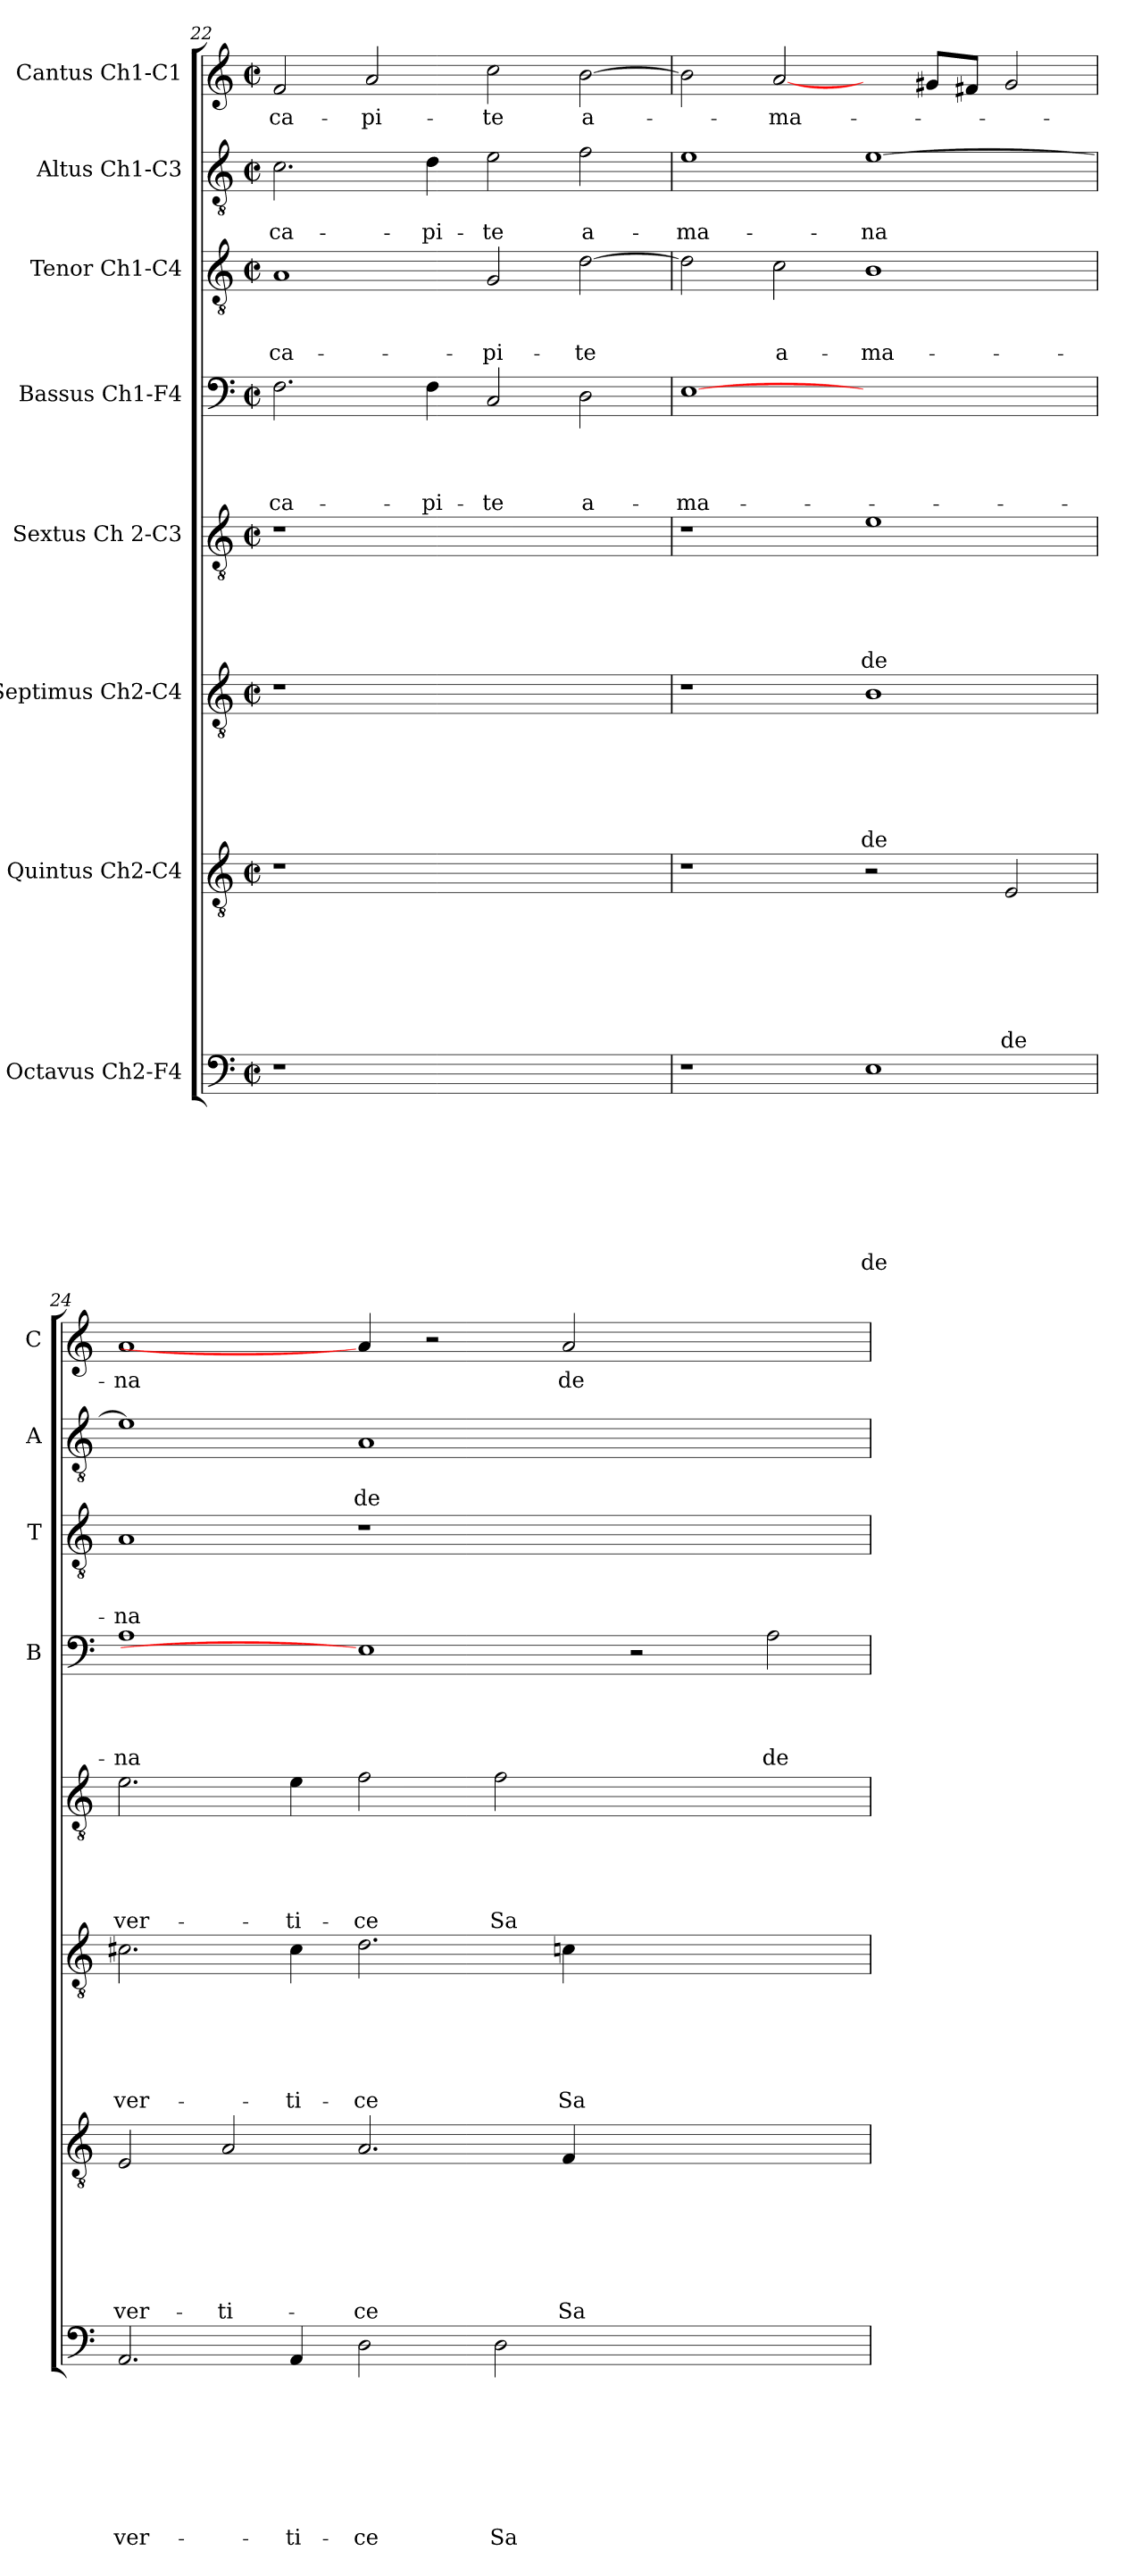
**kern	**text	**text	**text	**text	**text	**text	**text	**text	**kern	**text	**text	**text	**text	**text	**text	**text	**kern	**text	**text	**text	**text	**text	**text	**kern	**text	**text	**text	**text	**text	**kern	**text	**text	**text	**text	**kern	**text	**text	**text	**kern	**text	**text	**kern	**text
*part8	*part8	*part8	*part8	*part8	*part8	*part8	*part8	*part8	*part7	*part7	*part7	*part7	*part7	*part7	*part7	*part7	*part6	*part6	*part6	*part6	*part6	*part6	*part6	*part5	*part5	*part5	*part5	*part5	*part5	*part4	*part4	*part4	*part4	*part4	*part3	*part3	*part3	*part3	*part2	*part2	*part2	*part1	*part1
*staff8	*staff8	*staff8	*staff8	*staff8	*staff8	*staff8	*staff8	*staff8	*staff7	*staff7	*staff7	*staff7	*staff7	*staff7	*staff7	*staff7	*staff6	*staff6	*staff6	*staff6	*staff6	*staff6	*staff6	*staff5	*staff5	*staff5	*staff5	*staff5	*staff5	*staff4	*staff4	*staff4	*staff4	*staff4	*staff3	*staff3	*staff3	*staff3	*staff2	*staff2	*staff2	*staff1	*staff1
*I"Octavus Ch2-F4	*	*	*	*	*	*	*	*	*I"Quintus Ch2-C4	*	*	*	*	*	*	*	*I"Septimus Ch2-C4	*	*	*	*	*	*	*I"Sextus Ch 2-C3	*	*	*	*	*	*I"Bassus Ch1-F4	*	*	*	*	*I"Tenor Ch1-C4	*	*	*	*I"Altus Ch1-C3	*	*	*I"Cantus Ch1-C1	*
*	*	*	*	*	*	*	*	*	*	*	*	*	*	*	*	*	*	*	*	*	*	*	*	*	*	*	*	*	*	*I'B	*	*	*	*	*I'T	*	*	*	*I'A	*	*	*I'C	*
*clefF4	*	*	*	*	*	*	*	*	*clefGv2	*	*	*	*	*	*	*	*clefGv2	*	*	*	*	*	*	*clefGv2	*	*	*	*	*	*clefF4	*	*	*	*	*clefGv2	*	*	*	*clefGv2	*	*	*clefG2	*
*k[]	*	*	*	*	*	*	*	*	*k[]	*	*	*	*	*	*	*	*k[]	*	*	*	*	*	*	*k[]	*	*	*	*	*	*k[]	*	*	*	*	*k[]	*	*	*	*k[]	*	*	*k[]	*
*C:	*	*	*	*	*	*	*	*	*C:	*	*	*	*	*	*	*	*C:	*	*	*	*	*	*	*C:	*	*	*	*	*	*C:	*	*	*	*	*C:	*	*	*	*C:	*	*	*C:	*
*M2/2	*	*	*	*	*	*	*	*	*M2/2	*	*	*	*	*	*	*	*M2/2	*	*	*	*	*	*	*M2/2	*	*	*	*	*	*M2/2	*	*	*	*	*M2/2	*	*	*	*M2/2	*	*	*M2/2	*
*met(c|)	*	*	*	*	*	*	*	*	*met(c|)	*	*	*	*	*	*	*	*met(c|)	*	*	*	*	*	*	*met(c|)	*	*	*	*	*	*met(c|)	*	*	*	*	*met(c|)	*	*	*	*met(c|)	*	*	*met(c|)	*
=22	=22	=22	=22	=22	=22	=22	=22	=22	=22	=22	=22	=22	=22	=22	=22	=22	=22	=22	=22	=22	=22	=22	=22	=22	=22	=22	=22	=22	=22	=22	=22	=22	=22	=22	=22	=22	=22	=22	=22	=22	=22	=22	=22
!	!	!	!	!	!	!	!	!	!	!	!	!	!	!	!	!	!	!	!	!	!	!	!	!	!	!	!	!	!	!	!	!	!	!LO:LY:b	!	!	!	!LO:LY:b	!	!	!LO:LY:b	!	!LO:LY:b
1r	.	.	.	.	.	.	.	.	1r	.	.	.	.	.	.	.	1r	.	.	.	.	.	.	1r	.	.	.	.	.	2.F\	.	.	.	ca-	1A	.	.	ca-	2.c\	.	ca-	2f/	ca-
!	!	!	!	!	!	!	!	!	!	!	!	!	!	!	!	!	!	!	!	!	!	!	!	!	!	!	!	!	!	!	!	!	!	!	!	!	!	!	!	!	!	!	!LO:LY:b
.	.	.	.	.	.	.	.	.	.	.	.	.	.	.	.	.	.	.	.	.	.	.	.	.	.	.	.	.	.	.	.	.	.	.	.	.	.	.	.	.	.	2a/	-pi-
!	!	!	!	!	!	!	!	!	!	!	!	!	!	!	!	!	!	!	!	!	!	!	!	!	!	!	!	!	!	!	!	!	!	!LO:LY:b	!	!	!	!	!	!	!LO:LY:b	!	!
.	.	.	.	.	.	.	.	.	.	.	.	.	.	.	.	.	.	.	.	.	.	.	.	.	.	.	.	.	.	4F\	.	.	.	-pi-	.	.	.	.	4d\	.	-pi-	.	.
!	!	!	!	!	!	!	!	!	!	!	!	!	!	!	!	!	!	!	!	!	!	!	!	!	!	!	!	!	!	!	!	!	!	!LO:LY:b	!	!	!	!LO:LY:b	!	!	!LO:LY:b	!	!LO:LY:b
1ryy	.	.	.	.	.	.	.	.	1ryy	.	.	.	.	.	.	.	1ryy	.	.	.	.	.	.	1ryy	.	.	.	.	.	2C/	.	.	.	-te	2G/	.	.	-pi-	2e\	.	-te	2cc\	-te
!	!	!	!	!	!	!	!	!	!	!	!	!	!	!	!	!	!	!	!	!	!	!	!	!	!	!	!	!	!	!	!	!	!	!LO:LY:b	!	!	!	!LO:LY:b	!	!	!LO:LY:b	!	!LO:LY:b
.	.	.	.	.	.	.	.	.	.	.	.	.	.	.	.	.	.	.	.	.	.	.	.	.	.	.	.	.	.	2D\	.	.	.	a-	[2d\	.	.	-te	2f\	.	a-	[2b\	a-
=23	=23	=23	=23	=23	=23	=23	=23	=23	=23	=23	=23	=23	=23	=23	=23	=23	=23	=23	=23	=23	=23	=23	=23	=23	=23	=23	=23	=23	=23	=23	=23	=23	=23	=23	=23	=23	=23	=23	=23	=23	=23	=23	=23
!	!	!	!	!	!	!	!	!	!	!	!	!	!	!	!	!	!	!	!	!	!	!	!	!	!	!	!	!	!	!	!	!	!	!LO:LY:b	!	!	!	!	!	!	!LO:LY:b	!	!
1r	.	.	.	.	.	.	.	.	1r	.	.	.	.	.	.	.	1r	.	.	.	.	.	.	1r	.	.	.	.	.	[1E	.	.	.	-ma-	2d\]	.	.	.	1e	.	-ma-	2b\]	.
!	!	!	!	!	!	!	!	!	!	!	!	!	!	!	!	!	!	!	!	!	!	!	!	!	!	!	!	!	!	!	!	!	!	!	!	!	!	!LO:LY:b	!	!	!	!	!LO:LY:b
.	.	.	.	.	.	.	.	.	.	.	.	.	.	.	.	.	.	.	.	.	.	.	.	.	.	.	.	.	.	.	.	.	.	.	2c\	.	.	a-	.	.	.	[2a/	-ma-
!	!	!	!	!	!	!	!	!LO:LY:b	!	!	!	!	!	!	!	!	!	!	!	!	!	!	!LO:LY:b	!	!	!	!	!	!LO:LY:b	!	!	!	!	!	!	!	!	!LO:LY:b	!	!	!LO:LY:b	!	!
1E	.	.	.	.	.	.	.	de	2r	.	.	.	.	.	.	.	1B	.	.	.	.	.	de	1e	.	.	.	.	de	1ryy	.	.	.	.	1B	.	.	-ma-	[1e	.	-na	4ryy	.
.	.	.	.	.	.	.	.	.	.	.	.	.	.	.	.	.	.	.	.	.	.	.	.	.	.	.	.	.	.	.	.	.	.	.	.	.	.	.	.	.	.	8g#X/L	.
.	.	.	.	.	.	.	.	.	.	.	.	.	.	.	.	.	.	.	.	.	.	.	.	.	.	.	.	.	.	.	.	.	.	.	.	.	.	.	.	.	.	8f#X/J	.
!	!	!	!	!	!	!	!	!	!	!	!	!	!	!	!	!LO:LY:b	!	!	!	!	!	!	!	!	!	!	!	!	!	!	!	!	!	!	!	!	!	!	!	!	!	!	!
.	.	.	.	.	.	.	.	.	2E/	.	.	.	.	.	.	de	.	.	.	.	.	.	.	.	.	.	.	.	.	.	.	.	.	.	.	.	.	.	.	.	.	2g#/	.
!!LO:LB:g=z
=24	=24	=24	=24	=24	=24	=24	=24	=24	=24	=24	=24	=24	=24	=24	=24	=24	=24	=24	=24	=24	=24	=24	=24	=24	=24	=24	=24	=24	=24	=24	=24	=24	=24	=24	=24	=24	=24	=24	=24	=24	=24	=24	=24
!	!	!	!	!	!	!	!	!LO:LY:b	!	!	!	!	!	!	!	!LO:LY:b	!	!	!	!	!	!	!LO:LY:b	!	!	!	!	!	!LO:LY:b	!	!	!	!	!LO:LY:b	!	!	!	!LO:LY:b	!	!	!	!	!LO:LY:b
2.AA/	.	.	.	.	.	.	.	ver-	2E/	.	.	.	.	.	.	ver-	2.c#X\	.	.	.	.	.	ver-	2.e\	.	.	.	.	ver-	1A	.	.	.	-na	1A	.	.	-na	1e]	.	.	1a	-na
!	!	!	!	!	!	!	!	!	!	!	!	!	!	!	!	!LO:LY:b	!	!	!	!	!	!	!	!	!	!	!	!	!	!	!	!	!	!	!	!	!	!	!	!	!	!	!
.	.	.	.	.	.	.	.	.	2A/	.	.	.	.	.	.	-ti-	.	.	.	.	.	.	.	.	.	.	.	.	.	.	.	.	.	.	.	.	.	.	.	.	.	.	.
!	!	!	!	!	!	!	!	!LO:LY:b	!	!	!	!	!	!	!	!	!	!	!	!	!	!	!LO:LY:b	!	!	!	!	!	!LO:LY:b	!	!	!	!	!	!	!	!	!	!	!	!	!	!
4AA/	.	.	.	.	.	.	.	-ti-	.	.	.	.	.	.	.	.	4c#\	.	.	.	.	.	-ti-	4e\	.	.	.	.	-ti-	.	.	.	.	.	.	.	.	.	.	.	.	.	.
!	!	!	!	!	!	!	!	!LO:LY:b	!	!	!	!	!	!	!	!LO:LY:b	!	!	!	!	!	!	!LO:LY:b	!	!	!	!	!	!LO:LY:b	!	!	!	!	!	!	!	!	!	!	!	!LO:LY:b	!	!
2D\	.	.	.	.	.	.	.	-ce	2.A/	.	.	.	.	.	.	-ce	2.d\	.	.	.	.	.	-ce	2f\	.	.	.	.	-ce	1E]	.	.	.	.	1r	.	.	.	1A	.	de	4a/]	.
.	.	.	.	.	.	.	.	.	.	.	.	.	.	.	.	.	.	.	.	.	.	.	.	.	.	.	.	.	.	.	.	.	.	.	.	.	.	.	.	.	.	2r	.
!	!	!	!	!	!	!	!	!LO:LY:b	!	!	!	!	!	!	!	!	!	!	!	!	!	!	!	!	!	!	!	!	!LO:LY:b	!	!	!	!	!	!	!	!	!	!	!	!	!	!
2D\	.	.	.	.	.	.	.	Sa-	.	.	.	.	.	.	.	.	.	.	.	.	.	.	.	2f\	.	.	.	.	Sa-	.	.	.	.	.	.	.	.	.	.	.	.	.	.
!	!	!	!	!	!	!	!	!	!	!	!	!	!	!	!	!LO:LY:b	!	!	!	!	!	!	!LO:LY:b	!	!	!	!	!	!	!	!	!	!	!	!	!	!	!	!	!	!	!	!LO:LY:b
.	.	.	.	.	.	.	.	.	4F/	.	.	.	.	.	.	Sa-	4cn\	.	.	.	.	.	Sa-	.	.	.	.	.	.	.	.	.	.	.	.	.	.	.	.	.	.	2a/	de
1ryy	.	.	.	.	.	.	.	.	1ryy	.	.	.	.	.	.	.	1ryy	.	.	.	.	.	.	1ryy	.	.	.	.	.	2r	.	.	.	.	1ryy	.	.	.	1ryy	.	.	.	.
.	.	.	.	.	.	.	.	.	.	.	.	.	.	.	.	.	.	.	.	.	.	.	.	.	.	.	.	.	.	.	.	.	.	.	.	.	.	.	.	.	.	2.ryy	.
!	!	!	!	!	!	!	!	!	!	!	!	!	!	!	!	!	!	!	!	!	!	!	!	!	!	!	!	!	!	!	!	!	!	!LO:LY:b	!	!	!	!	!	!	!	!	!
.	.	.	.	.	.	.	.	.	.	.	.	.	.	.	.	.	.	.	.	.	.	.	.	.	.	.	.	.	.	2A\	.	.	.	de	.	.	.	.	.	.	.	.	.
=	=	=	=	=	=	=	=	=	=	=	=	=	=	=	=	=	=	=	=	=	=	=	=	=	=	=	=	=	=	=	=	=	=	=	=	=	=	=	=	=	=	=	=
*-	*-	*-	*-	*-	*-	*-	*-	*-	*-	*-	*-	*-	*-	*-	*-	*-	*-	*-	*-	*-	*-	*-	*-	*-	*-	*-	*-	*-	*-	*-	*-	*-	*-	*-	*-	*-	*-	*-	*-	*-	*-	*-	*-
